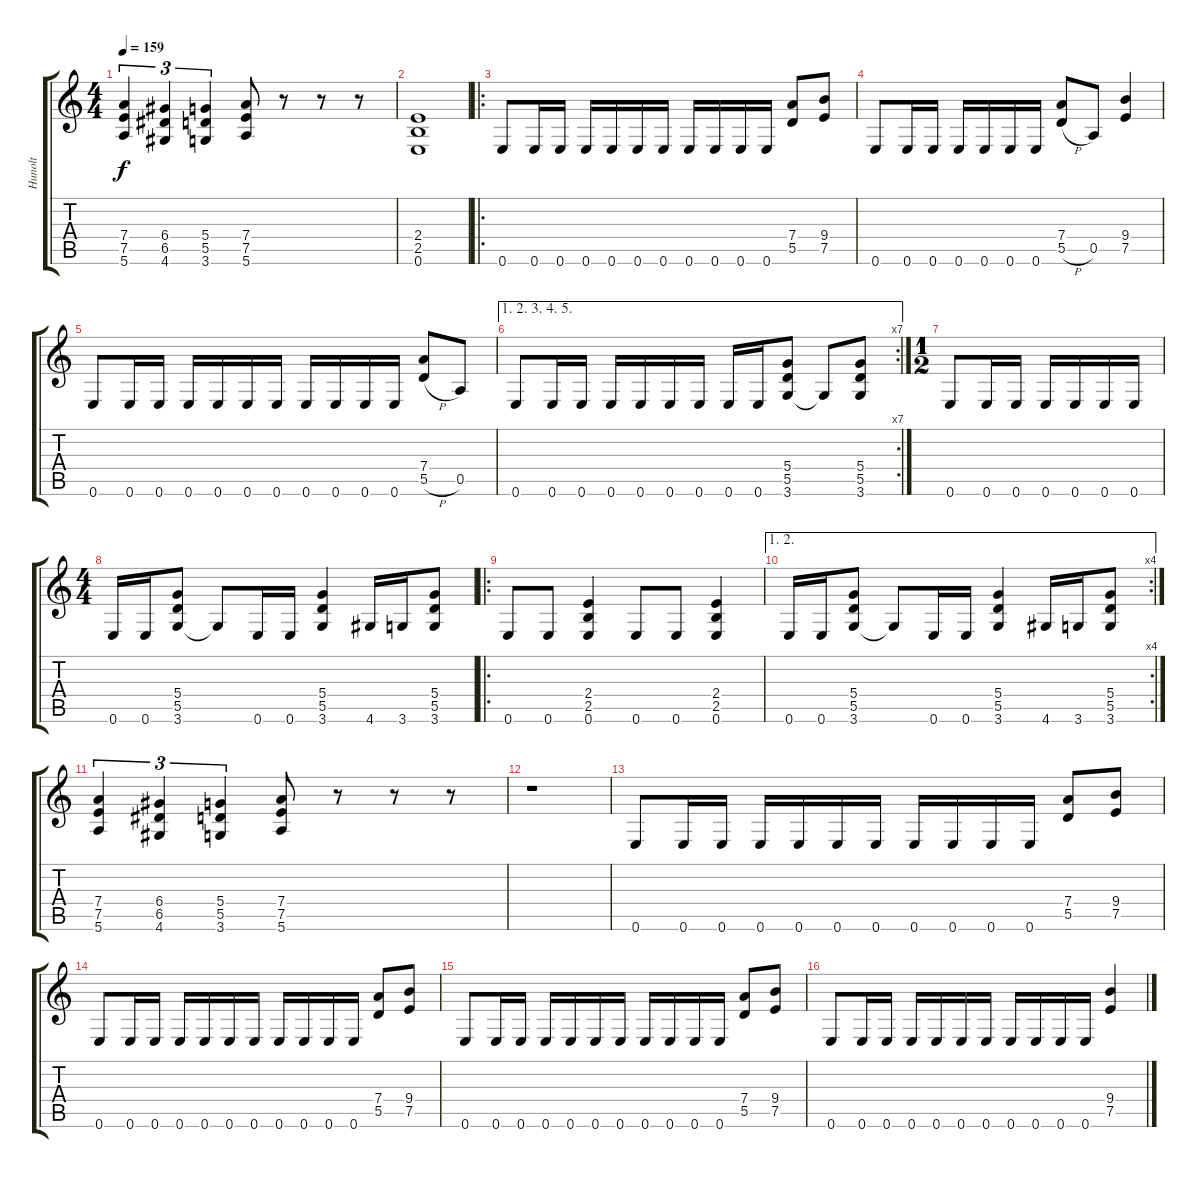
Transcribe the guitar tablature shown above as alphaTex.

\track ("Hunolt" "Hunolt") {instrument distortionguitar}
\staff {score tabs}
\tuning (E4 B3 G3 D3 A2 E2) {hide}
\ts (4 4)
\tempo 159
\clef g2
\ks c
(7.4 7.5 5.6).4{tu (3 2) dy f} (6.4 6.5 4.6).4{tu (3 2)} (5.4 5.5 3.6).4{tu (3 2)} (7.4 7.5 5.6).8 r.8 r.8 r.8 |
(2.4 2.5 0.6).1 |
\ro
0.6.8 0.6.16 0.6.16 0.6.16 0.6.16 0.6.16 0.6.16 0.6.16 0.6.16 0.6.16 0.6.16 (7.4 5.5).8 (9.4 7.5).8 |
0.6.8 0.6.16 0.6.16 0.6.16 0.6.16 0.6.16 0.6.16 (7.4 5.5{h}).8 0.5.8 (9.4 7.5).4 |
0.6.8 0.6.16 0.6.16 0.6.16 0.6.16 0.6.16 0.6.16 0.6.16 0.6.16 0.6.16 0.6.16 (7.4 5.5{h}).8 0.5.8 |
\ae (1 2 3 4 5)
\rc 7
0.6.8 0.6.16 0.6.16 0.6.16 0.6.16 0.6.16 0.6.16 0.6.16 0.6.16 (5.4 5.5 3.6).8 3.6{t}.8 (5.4 5.5 3.6).8 |
\ts (1 2)
0.6.8 0.6.16 0.6.16 0.6.16 0.6.16 0.6.16 0.6.16 |
\ts (4 4)
0.6.16 0.6.16 (5.4 5.5 3.6).8 3.6{t}.8 0.6.16 0.6.16 (5.4 5.5 3.6).4 4.6.16 3.6.16 (5.4 5.5 3.6).8 |
\ro
0.6.8 0.6.8 (2.4 2.5 0.6).4 0.6.8 0.6.8 (2.4 2.5 0.6).4 |
\ae (1 2)
\rc 4
0.6.16 0.6.16 (5.4 5.5 3.6).8 3.6{t}.8 0.6.16 0.6.16 (5.4 5.5 3.6).4 4.6.16 3.6.16 (5.4 5.5 3.6).8 |
(7.4 7.5 5.6).4{tu (3 2)} (6.4 6.5 4.6).4{tu (3 2)} (5.4 5.5 3.6).4{tu (3 2)} (7.4 7.5 5.6).8 r.8 r.8 r.8 |
r.1 |
0.6.8 0.6.16 0.6.16 0.6.16 0.6.16 0.6.16 0.6.16 0.6.16 0.6.16 0.6.16 0.6.16 (7.4 5.5).8 (9.4 7.5).8 |
0.6.8 0.6.16 0.6.16 0.6.16 0.6.16 0.6.16 0.6.16 0.6.16 0.6.16 0.6.16 0.6.16 (7.4 5.5).8 (9.4 7.5).8 |
0.6.8 0.6.16 0.6.16 0.6.16 0.6.16 0.6.16 0.6.16 0.6.16 0.6.16 0.6.16 0.6.16 (7.4 5.5).8 (9.4 7.5).8 |
0.6.8 0.6.16 0.6.16 0.6.16 0.6.16 0.6.16 0.6.16 0.6.16 0.6.16 0.6.16 0.6.16 (9.4 7.5).4
